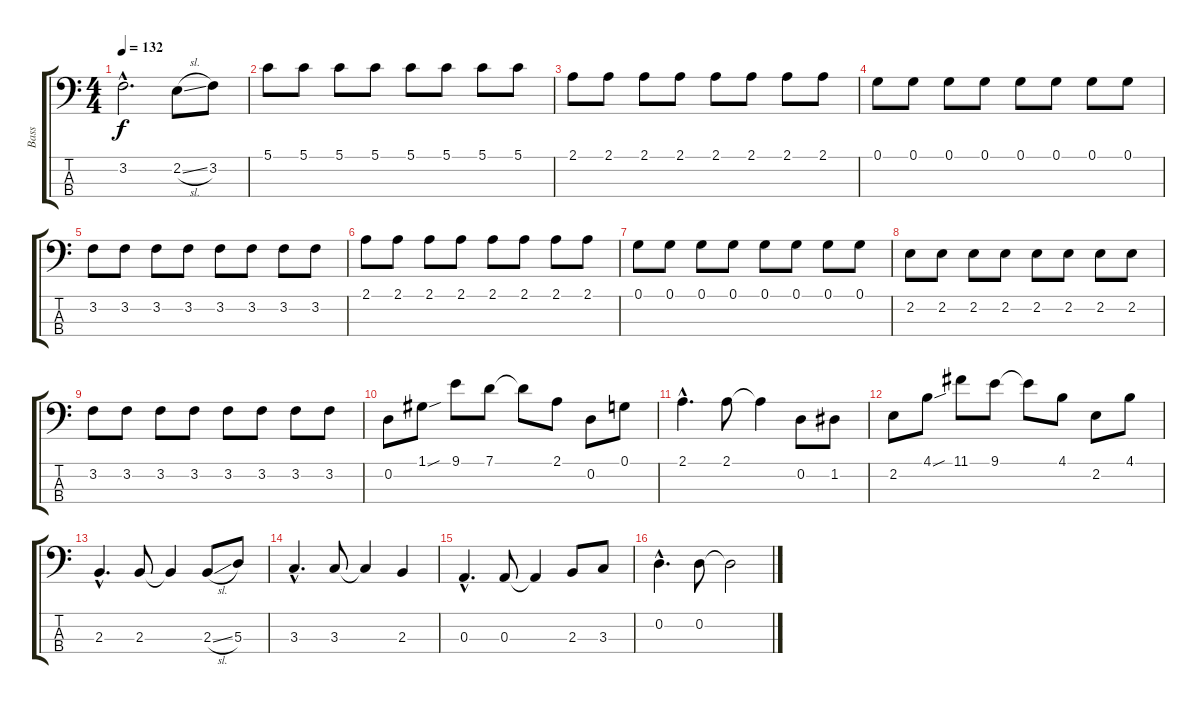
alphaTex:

\track ("Bass" "Bass") {instrument electricbassfinger}
\staff {score tabs}
\tuning (G2 D2 A1 E1) {hide}
\ts (4 4)
\tempo 132
\clef f4
\ks c
3.2{hac}.2{d dy f} 2.2{sl}.8{volume 16} 3.2.8 |
5.1.8{volume 15} 5.1.8 5.1.8 5.1.8 5.1.8 5.1.8 5.1.8 5.1.8 |
2.1.8 2.1.8 2.1.8 2.1.8 2.1.8 2.1.8 2.1.8 2.1.8 |
0.1.8 0.1.8 0.1.8 0.1.8 0.1.8 0.1.8 0.1.8 0.1.8 |
3.2.8 3.2.8 3.2.8 3.2.8 3.2.8 3.2.8 3.2.8 3.2.8 |
2.1.8 2.1.8 2.1.8 2.1.8 2.1.8 2.1.8 2.1.8 2.1.8 |
0.1.8 0.1.8 0.1.8 0.1.8 0.1.8 0.1.8 0.1.8 0.1.8 |
2.2.8 2.2.8 2.2.8 2.2.8 2.2.8 2.2.8 2.2.8 2.2.8 |
3.2.8 3.2.8 3.2.8 3.2.8 3.2.8 3.2.8 3.2.8 3.2.8 |
0.2.8{volume 16} 1.1{sou}.8 9.1.8 7.1.8 7.1{t}.8 2.1.8 0.2.8 0.1.8 |
2.1{hac}.4{d} 2.1.8 2.1{t}.4 0.2.8 1.2.8 |
2.2.8 4.1{sou}.8 11.1.8 9.1.8 9.1{t}.8 4.1.8 2.2.8 4.1.8 |
2.3{hac}.4{d} 2.3.8 2.3{t}.4 2.3{sl}.8 5.3.8 |
3.3{hac}.4{d} 3.3.8 3.3{t}.4 2.3.4 |
0.3{hac}.4{d} 0.3.8 0.3{t}.4 2.3.8 3.3.8 |
0.2{hac}.4{d} 0.2.8 0.2{t}.2
